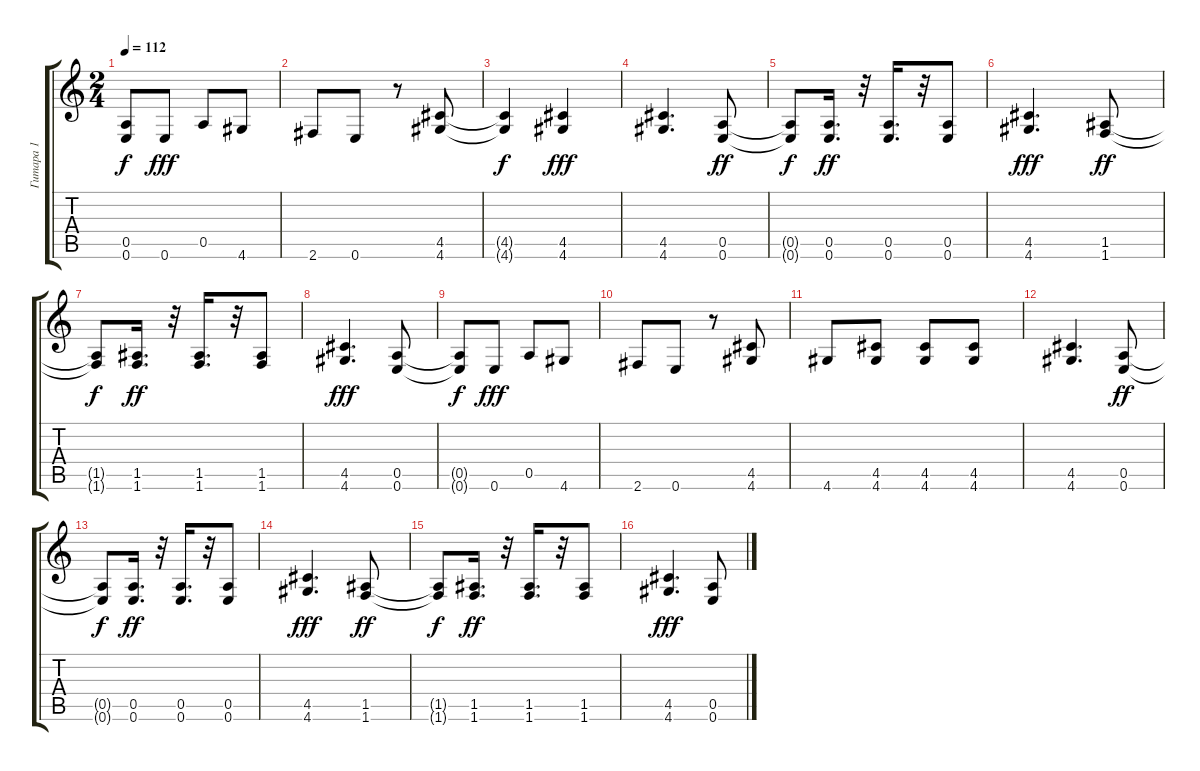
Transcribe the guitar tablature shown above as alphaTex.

\track ("Гитара 1" "Гитара 1") {instrument distortionguitar}
\staff {score tabs}
\tuning (E4 B3 G3 D3 A2 E2) {hide}
\ts (2 4)
\tempo 112
\clef g2
\ks c
(0.5{t} 0.6{t}).8{dy f} 0.6.8{dy fff} 0.5.8 4.6.8 |
2.6.8 0.6.8 r.8 (4.5 4.6).8 |
(4.5{t} 4.6{t}).4{dy f} (4.5 4.6).4{dy fff} |
(4.5 4.6).4{d} (0.5 0.6).8{dy ff} |
(0.5{t} 0.6{t}).8{dy f} (0.5 0.6).16{d dy ff} r.32 (0.5 0.6).16{d} r.32 (0.5 0.6).8 |
(4.5 4.6).4{d dy fff} (1.5 1.6).8{dy ff} |
(1.5{t} 1.6{t}).8{dy f} (1.5 1.6).16{d dy ff} r.32 (1.5 1.6).16{d} r.32 (1.5 1.6).8 |
(4.5 4.6).4{d dy fff} (0.5 0.6).8 |
(0.5{t} 0.6{t}).8{dy f} 0.6.8{dy fff} 0.5.8 4.6.8 |
2.6.8 0.6.8 r.8 (4.5 4.6).8 |
4.6.8 (4.5 4.6).8 (4.5 4.6).8 (4.5 4.6).8 |
(4.5 4.6).4{d} (0.5 0.6).8{dy ff} |
(0.5{t} 0.6{t}).8{dy f} (0.5 0.6).16{d dy ff} r.32 (0.5 0.6).16{d} r.32 (0.5 0.6).8 |
(4.5 4.6).4{d dy fff} (1.5 1.6).8{dy ff} |
(1.5{t} 1.6{t}).8{dy f} (1.5 1.6).16{d dy ff} r.32 (1.5 1.6).16{d} r.32 (1.5 1.6).8 |
(4.5 4.6).4{d dy fff} (0.5 0.6).8
